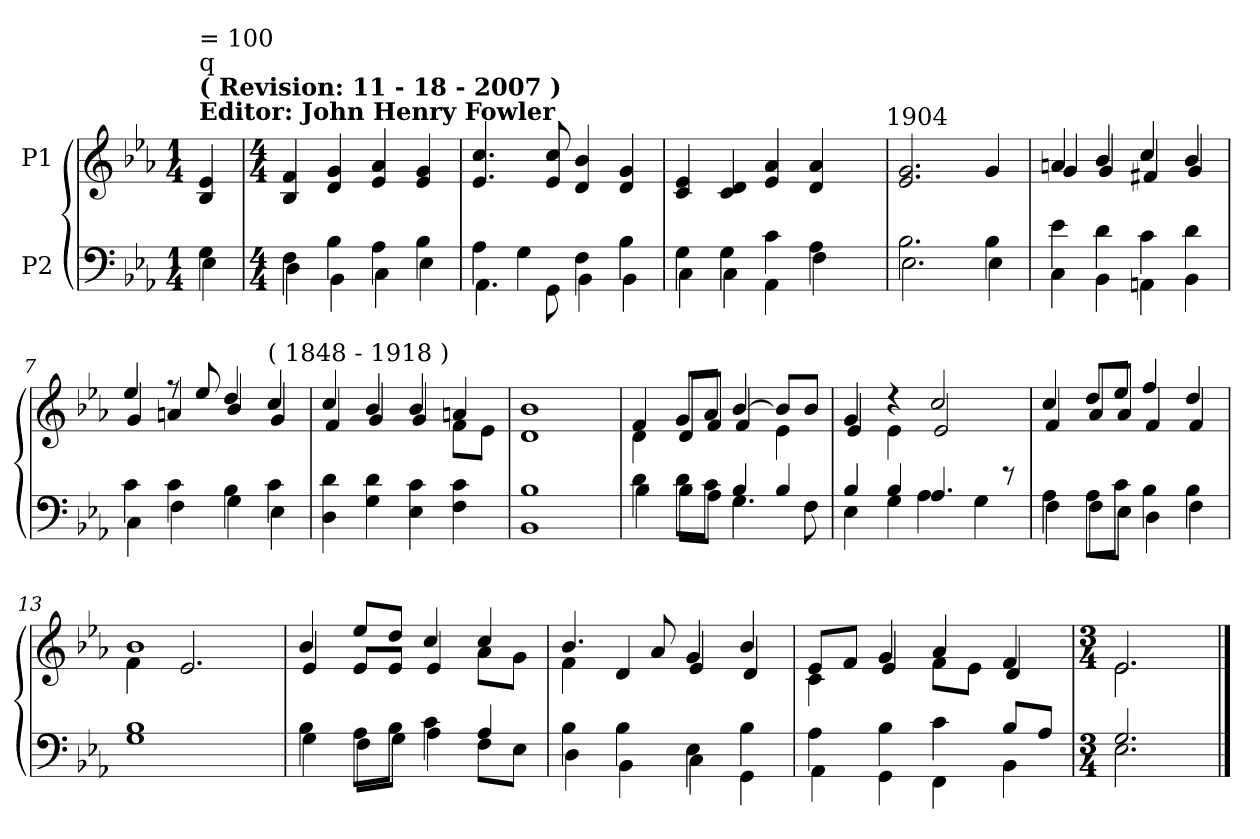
**kern	**kern
*part2	*part1
*staff2	*staff1
*I"P2	*I"P1
!!LO:PB:g=z
*clefF4	*clefG2
*k[b-e-a-]	*k[b-e-a-]
*E-:	*E-:
*M1/4	*M1/4
=1	=1
*^	*
!	!	!LO:TX:a:B:t=Editor&colon; John Henry Fowler
!	!	!LO:TX:a:B:t=( Revision&colon;  11 - 18 - 2007 )
!	!	!LO:TX:a:t=q
!	!	!LO:TX:t== 100
4Gi\	4E-i\	4B-i/ 4e-i
=2	=2	=2
*M4/4	*	*M4/4
4Fi\	4Di\	4B-i/ 4fi
4B-i\	4BB-i\	4di/ 4gi
4A-i\	4Ci\	4e-i/ 4a-i
4B-i\	4E-i\	4e-i/ 4gi
=3	=3	=3
4A-i\	4.AA-i\	4.e-i/ 4.cci
4Gi\	.	.
.	8GGi\	8e-i/ 8cci
4Fi\	4BB-i\	4di/ 4b-i
4B-i\	4BB-i\	4di/ 4gi
=4	=4	=4
*	*	*^
4Gi\	4Ci\	4ci/ 4e-i	2ryy
4Gi\	4Ci\	4ci/ 4di	.
4ci\	4AA-i\	4e-i/ 4a-i	4ryy
4A-i\	4Fi\	4di/ 4a-i	8ryy
.	.	.	16ryy
.	.	.	32ryy
.	.	.	64ryy
.	.	.	128...ryy
!	!	!	!LO:TX:a:t=1904
.	.	.	1024ryy
*	*	*v	*v
=5	=5	=5
2.B-i\	2.E-i\	2.e-i/ 2.gi
4B-i\	4E-i\	4gi/
=6	=6	=6
*	*	*^
4e-i\	4Ci\	4ani/	4gi/
4di\	4BB-i\	4b-i/	4gi/
4ci\	4AAni\	4cci/	4f#Xi/
4di\	4BB-i\	4b-i/	4gi/
=7	=7	=7	=7
4ci\	4Ci\	4ee-i/	4gi/
4ci\	4Fi\	8r	4ani/
.	.	8ee-i/	.
4B-i\	4Gi\	4ddi/	4b-i/
!	!	!LO:TX:a:t=( 1848 - 1918 )	!
4ci\	4E-i\	4cci/	4gi/
*v	*v	*	*
=8	=8	=8
4Di\ 4di	4cci/	4fi/
4Gi\ 4di	4b-i/	4gi/
4E-i\ 4ci	4b-i/	4gi/
4Fi\ 4ci	4ani/	8fi\L
.	.	8e-i\J
=9	=9	=9
*^	*	*
1B-i	1BB-i	1b-i	1di
!!LO:LB:g=z	!!
=10	=10	=10	=10
4di\	4B-i\	4fi/	4di\
8di\L	8B-i\L	8gi/L	8di/L
8ci\J	8A-i\J	8a-i/J	8fi/J
4B-i/	4.Gi\	[4b-i/	4fi/
4B-i/	.	8b-i/L]	4e-i\
.	8Fi\	8b-i/J	.
=11	=11	=11	=11
4B-i/	4E-i\	4gi/	4e-i/
4B-i/	4Gi\	4r	4e-i\
4.A-i/	4A-i\	2cci/	2e-i/
.	4Gi\	.	.
8r	.	.	.
=12	=12	=12	=12
4A-i\	4Fi\	4cci/	4fi/
8A-i\L	8Fi\L	8ddi/L	8a-i/L
8ci\J	8E-i\J	8ee-i/J	8a-i/J
4B-i\	4Di\	4ffi/	4fi/
4B-i\	4Fi\	4ddi/	4fi/
=13	=13	=13	=13
1B-i	1Gi	1b-i	4fi\
.	.	.	2.e-i/
=14	=14	=14	=14
4B-i\	4Gi\	4b-i/	4e-i/
8A-i\L	8Fi\L	8ee-i/L	8e-i/L
8B-i\J	8Gi\J	8ddi/J	8e-i/J
4ci\	4A-i\	4cci/	4e-i/
4A-i/	8Fi\L	4cci/	8a-i\L
.	8E-i\J	.	8gi\J
=15	=15	=15	=15
4B-i\	4Di\	4.b-i/	4fi\
4B-i\	4BB-i\	.	4di/
.	.	8a-i/	.
4E-i\	4Ci\	4gi/	4e-i/
4B-i\	4GGi\	4b-i/	4di/
=16	=16	=16	=16
4A-i\	4AA-i\	8e-i/L	4ci\
.	.	8fi/J	.
4B-i\	4GGi\	4gi/	4e-i/
4ci\	4FFi\	4a-i/	8fi\L
.	.	.	8e-i\J
8B-i/L	4BB-i\	4fi/	4di/
8A-i/J	.	.	.
=17	=17	=17	=17
*M3/4	*	*M3/4	*
2.Gi/	2.E-i\	2.e-i/	2.e-i\
*v	*v	*	*
*	*v	*v
==	==
*-	*-
